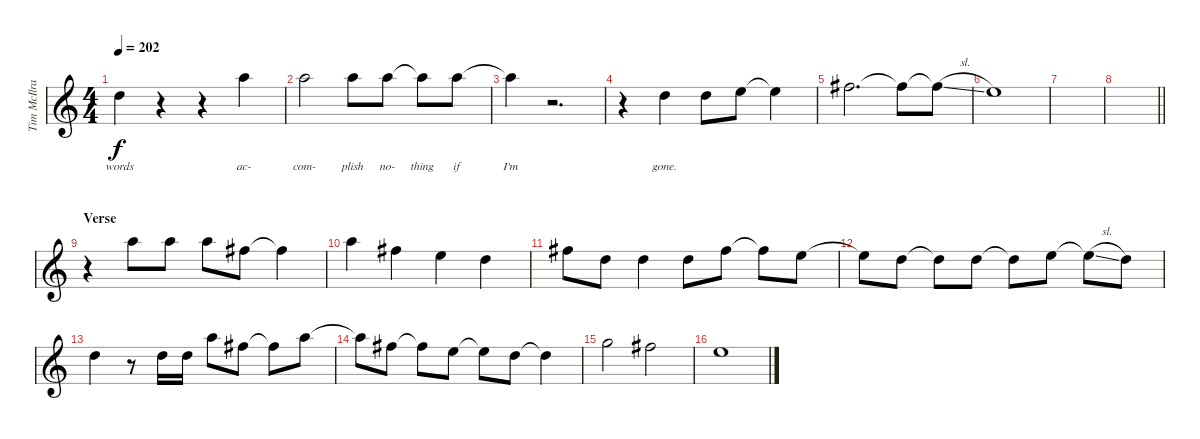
\track ("Tim McIlrath - Vocals" "Tim McIlra") {instrument distortionguitar}
\staff {score}
\tuning (E4 B3 G3 D3 A2 E2) {hide}
\ts (4 4)
\tempo 202
\clef g2
\ks c
3.2{t}.4{lyrics (0 "words") lyrics (1 "") lyrics (2 "") lyrics (3 "") lyrics (4 "") dy f} r.4 r.4 5.1.4{lyrics (0 "ac-") lyrics (1 "") lyrics (2 "") lyrics (3 "") lyrics (4 "")} |
5.1.2{lyrics (0 "com-") lyrics (1 "") lyrics (2 "") lyrics (3 "") lyrics (4 "")} 5.1.8{lyrics (0 "plish") lyrics (1 "") lyrics (2 "") lyrics (3 "") lyrics (4 "")} 5.1.8{lyrics (0 "no-") lyrics (1 "") lyrics (2 "") lyrics (3 "") lyrics (4 "")} 5.1{t}.8{lyrics (0 "thing") lyrics (1 "") lyrics (2 "") lyrics (3 "") lyrics (4 "")} 5.1.8{lyrics (0 "if") lyrics (1 "") lyrics (2 "") lyrics (3 "") lyrics (4 "")} |
5.1{t}.4{lyrics (0 "I'm") lyrics (1 "") lyrics (2 "") lyrics (3 "") lyrics (4 "")} r.2{d} |
r.4 3.2.4{lyrics (0 "gone.") lyrics (1 "") lyrics (2 "") lyrics (3 "") lyrics (4 "")} 3.2.8 5.2.8 5.2{t}.4 |
7.2.2{d} 7.2{t}.8 7.2{sl t}.8 |
5.2.1 |
|
\barLineRight lightlight
|
\section ("" "Verse")
r.4 5.1.8 5.1.8 5.1.8 7.2.8 7.2{t}.4 |
5.1.4 7.2.4 5.2.4 3.2.4 |
7.2.8 3.2.8 3.2.4 3.2.8 7.2.8 7.2{t}.8 5.2.8 |
5.2{t}.8 3.2.8 3.2{t}.8 3.2.8 3.2{t}.8 5.2.8 5.2{sl t}.8 3.2.8 |
3.2.4 r.8 3.2.16 3.2.16 5.1.8 7.2.8 7.2{t}.8 5.1.8 |
5.1{t}.8 7.2.8 7.2{t}.8 5.2.8 5.2{t}.8 3.2.8 3.2{t}.4 |
8.2.2 7.2.2 |
5.2.1
